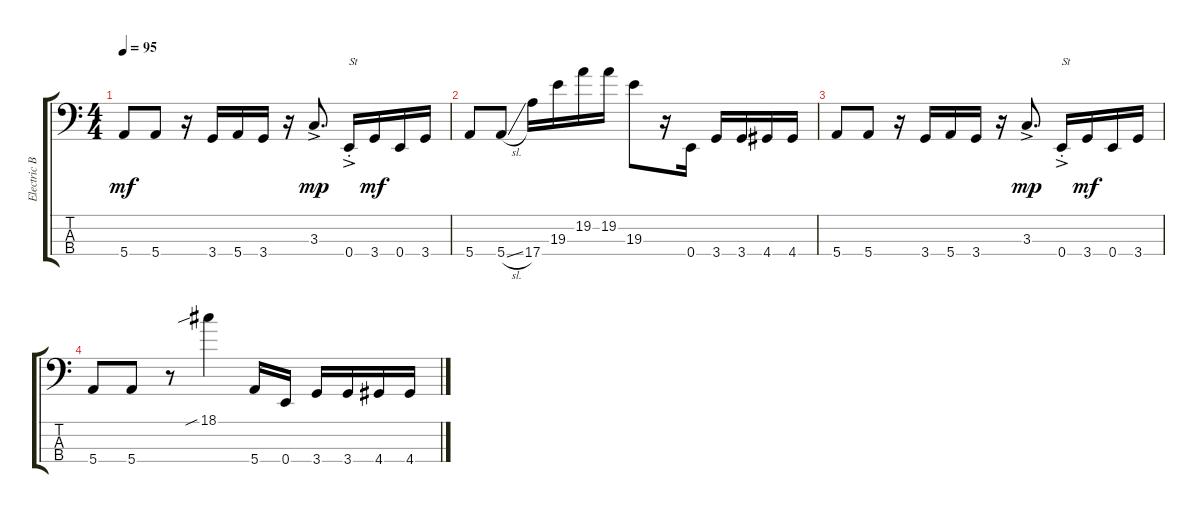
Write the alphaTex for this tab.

\track ("Electric Bass" "Electric B") {instrument electricbassfinger}
\staff {score tabs}
\tuning (G2 D2 A1 E1) {hide}
\ts (4 4)
\tempo 95
\clef f4
\ks c
5.4.8{dy mf instrument electricbassfinger} 5.4.8 r.16 3.4.16 5.4.16 3.4.16 r.16 3.3{ac}.8{d dy mp} 0.4{ac st}.16{txt "St"} 3.4.16{dy mf} 0.4.16 3.4.16 |
5.4.8 5.4{sl}.8 17.4.16 19.3.16 19.2.16 19.2.16 19.3.8 r.16 0.4.16 3.4.16 3.4.16 4.4.16 4.4.16 |
5.4.8 5.4.8 r.16 3.4.16 5.4.16 3.4.16 r.16 3.3{ac}.8{d dy mp} 0.4{ac st}.16{txt "St"} 3.4.16{dy mf} 0.4.16 3.4.16 |
5.4.8 5.4.8 r.8 18.1{sib}.4 5.4.16 0.4.16 3.4.16 3.4.16 4.4.16 4.4.16
